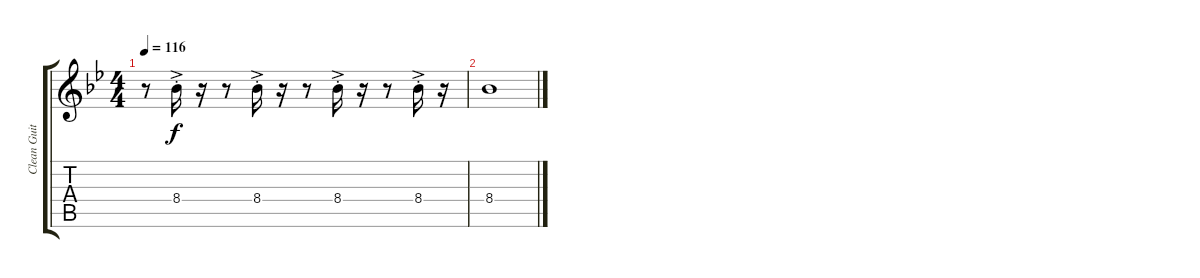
\track ("Clean Guitar" "Clean Guit") {instrument electricguitarclean}
\staff {score tabs}
\tuning (E4 B3 G3 D3 A2 E2) {hide}
\ts (4 4)
\tempo 116
\clef g2
\ks bb
r.8{dy f} 8.4{ac st}.16 r.16 r.8 8.4{ac st}.16 r.16 r.8 8.4{ac st}.16 r.16 r.8 8.4{ac st}.16 r.16 |
8.4.1
